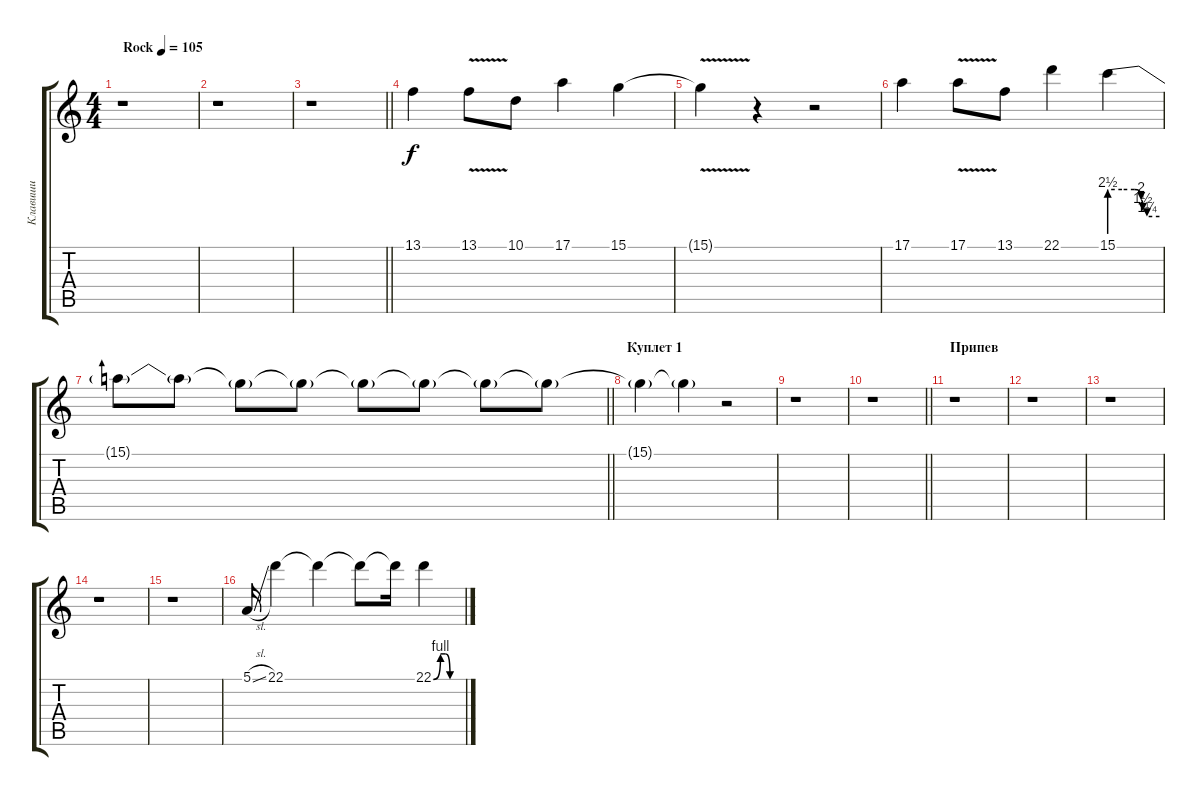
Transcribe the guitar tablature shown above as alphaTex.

\track ("Клавиши" "Клавиши") {instrument pad3polysynth}
\staff {score tabs}
\tuning (E4 B3 G3 D3 A2 E2) {hide}
\ts (4 4)
\tempo (105 "Rock")
\tempo 999
\tempo (105 "Rock")
\clef g2
\ks c
r.1{dy f instrument pad3polysynth} |
r.1 |
\barLineRight lightlight
r.1 |
13.1.4{volume 12} 13.1{v}.8 10.1.8 17.1.4 15.1.4 |
15.1{v t}.4 r.4 r.2 |
17.1.4 17.1{v}.8 13.1.8 22.1.4 15.1{be (custom 0 10 15 10 30 10 38 8 40 6 42 6 45 5 60 5)}.4{volume 14} |
\barLineRight lightlight
15.1{t}.8 15.1{t}.8 15.1{t}.8 15.1{t}.8 15.1{t}.8 15.1{t}.8 15.1{t}.8 15.1{t}.8{balance 3} |
\section ("" "Куплет 1")
15.1{t}.4{volume 7 balance 13} 15.1{t}.4 r.2{volume 10 balance 8} |
r.1 |
\barLineRight lightlight
r.1 |
\section ("" "Припев")
r.1 |
r.1 |
r.1 |
r.1 |
r.1 |
5.1{sl}.16 22.1.4 22.1{t}.4 22.1{t}.8 22.1{t}.16 22.1{be (custom 0 0 15 4 25 4 35 0 60 0)}.4
